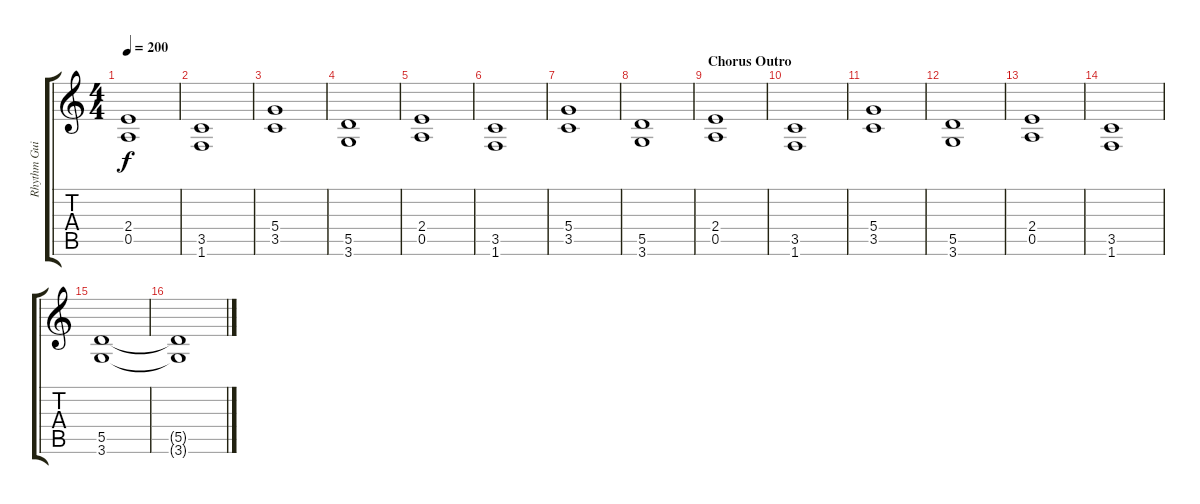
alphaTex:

\track ("Rhythm Guitar 1" "Rhythm Gui") {instrument distortionguitar}
\staff {score tabs}
\tuning (E4 B3 G3 D3 A2 E2) {hide}
\ts (4 4)
\tempo 200
\clef g2
\ks c
(2.4 0.5).1{dy f} |
(3.5 1.6).1 |
(5.4 3.5).1 |
(5.5 3.6).1 |
(2.4 0.5).1 |
(3.5 1.6).1 |
(5.4 3.5).1 |
(5.5 3.6).1 |
\section ("" "Chorus Outro")
(2.4 0.5).1 |
(3.5 1.6).1 |
(5.4 3.5).1 |
(5.5 3.6).1 |
(2.4 0.5).1 |
(3.5 1.6).1 |
(5.5 3.6).1 |
(5.5{t} 3.6{t}).1
